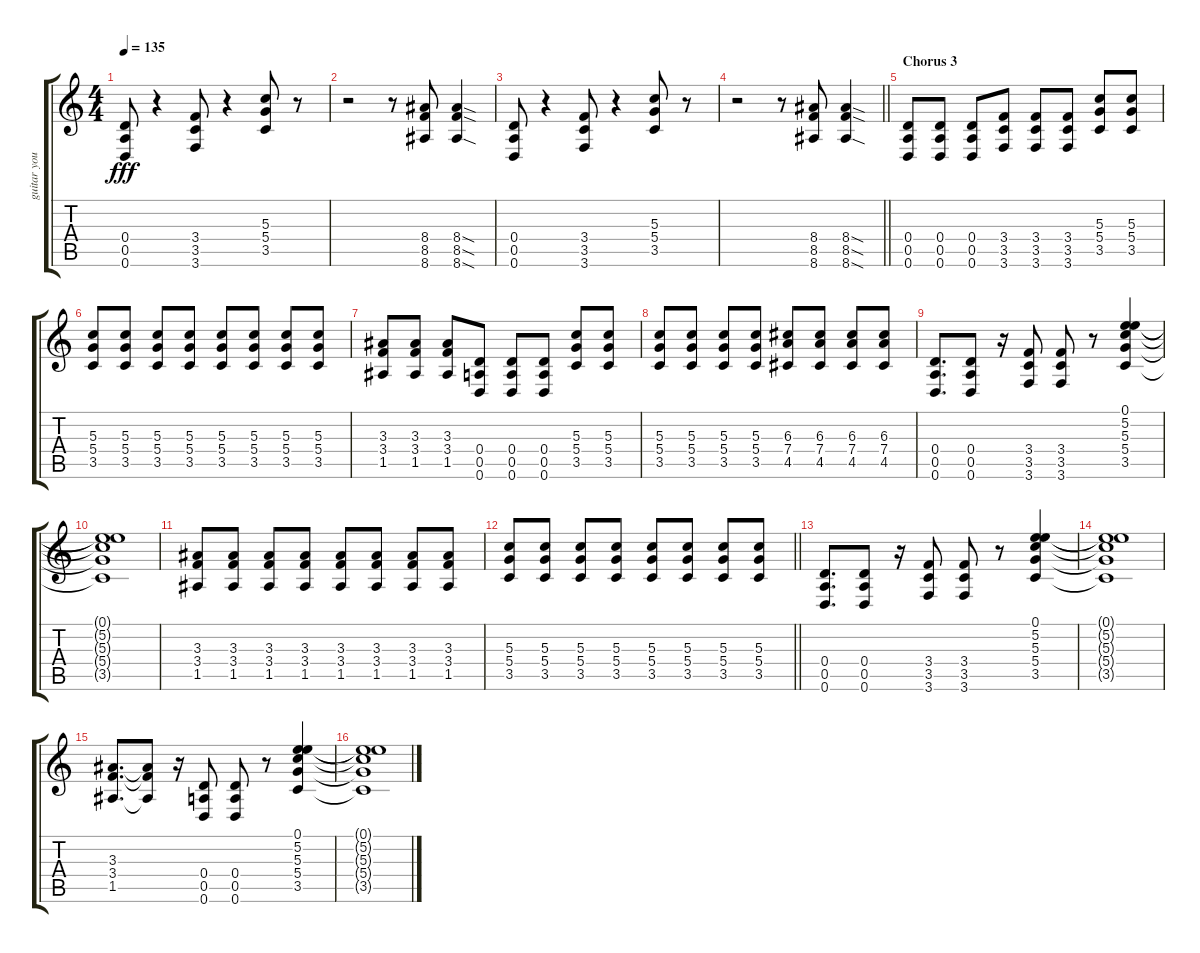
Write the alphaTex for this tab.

\track ("guitar young" "guitar you") {instrument distortionguitar}
\staff {score tabs}
\tuning (E4 B3 G3 D3 A2 D2) {hide}
\ts (4 4)
\tempo 135
\clef g2
\ks c
(0.4 0.5 0.6).8{dy fff} r.4 (3.4 3.5 3.6).8 r.4 (5.3 5.4 3.5).8 r.8 |
r.2 r.8 (8.4 8.5 8.6).8 (8.4{sod} 8.5{sod} 8.6{sod}).4 |
(0.4 0.5 0.6).8 r.4 (3.4 3.5 3.6).8 r.4 (5.3 5.4 3.5).8 r.8 |
\barLineRight lightlight
r.2 r.8 (8.4 8.5 8.6).8 (8.4{sod} 8.5{sod} 8.6{sod}).4 |
\section ("" "Chorus 3")
(0.4 0.5 0.6).8 (0.4 0.5 0.6).8 (0.4 0.5 0.6).8 (3.4 3.5 3.6).8 (3.4 3.5 3.6).8 (3.4 3.5 3.6).8 (5.3 5.4 3.5).8 (5.3 5.4 3.5).8 |
(5.3 5.4 3.5).8 (5.3 5.4 3.5).8 (5.3 5.4 3.5).8 (5.3 5.4 3.5).8 (5.3 5.4 3.5).8 (5.3 5.4 3.5).8 (5.3 5.4 3.5).8 (5.3 5.4 3.5).8 |
(3.3 3.4 1.5).8 (3.3 3.4 1.5).8 (3.3 3.4 1.5).8 (0.4 0.5 0.6).8 (0.4 0.5 0.6).8 (0.4 0.5 0.6).8 (5.3 5.4 3.5).8 (5.3 5.4 3.5).8 |
(5.3 5.4 3.5).8 (5.3 5.4 3.5).8 (5.3 5.4 3.5).8 (5.3 5.4 3.5).8 (6.3 7.4 4.5).8 (6.3 7.4 4.5).8 (6.3 7.4 4.5).8 (6.3 7.4 4.5).8 |
(0.4 0.5 0.6).8{d} (0.4 0.5 0.6).8 r.16 (3.4 3.5 3.6).8 (3.4 3.5 3.6).8 r.8 (0.1 5.2 5.3 5.4 3.5).4 |
(0.1{t} 5.2{t} 5.3{t} 5.4{t} 3.5{t}).1 |
(3.3 3.4 1.5).8 (3.3 3.4 1.5).8 (3.3 3.4 1.5).8 (3.3 3.4 1.5).8 (3.3 3.4 1.5).8 (3.3 3.4 1.5).8 (3.3 3.4 1.5).8 (3.3 3.4 1.5).8 |
\barLineRight lightlight
(5.3 5.4 3.5).8 (5.3 5.4 3.5).8 (5.3 5.4 3.5).8 (5.3 5.4 3.5).8 (5.3 5.4 3.5).8 (5.3 5.4 3.5).8 (5.3 5.4 3.5).8 (5.3 5.4 3.5).8 |
(0.4 0.5 0.6).8{d} (0.4 0.5 0.6).8 r.16 (3.4 3.5 3.6).8 (3.4 3.5 3.6).8 r.8 (0.1 5.2 5.3 5.4 3.5).4 |
(0.1{t} 5.2{t} 5.3{t} 5.4{t} 3.5{t}).1 |
(3.3 3.4 1.5).8{d} (3.3{t} 3.4{t} 1.5{t}).8 r.16 (0.4 0.5 0.6).8 (0.4 0.5 0.6).8 r.8 (0.1 5.2 5.3 5.4 3.5).4 |
(0.1{t} 5.2{t} 5.3{t} 5.4{t} 3.5{t}).1
